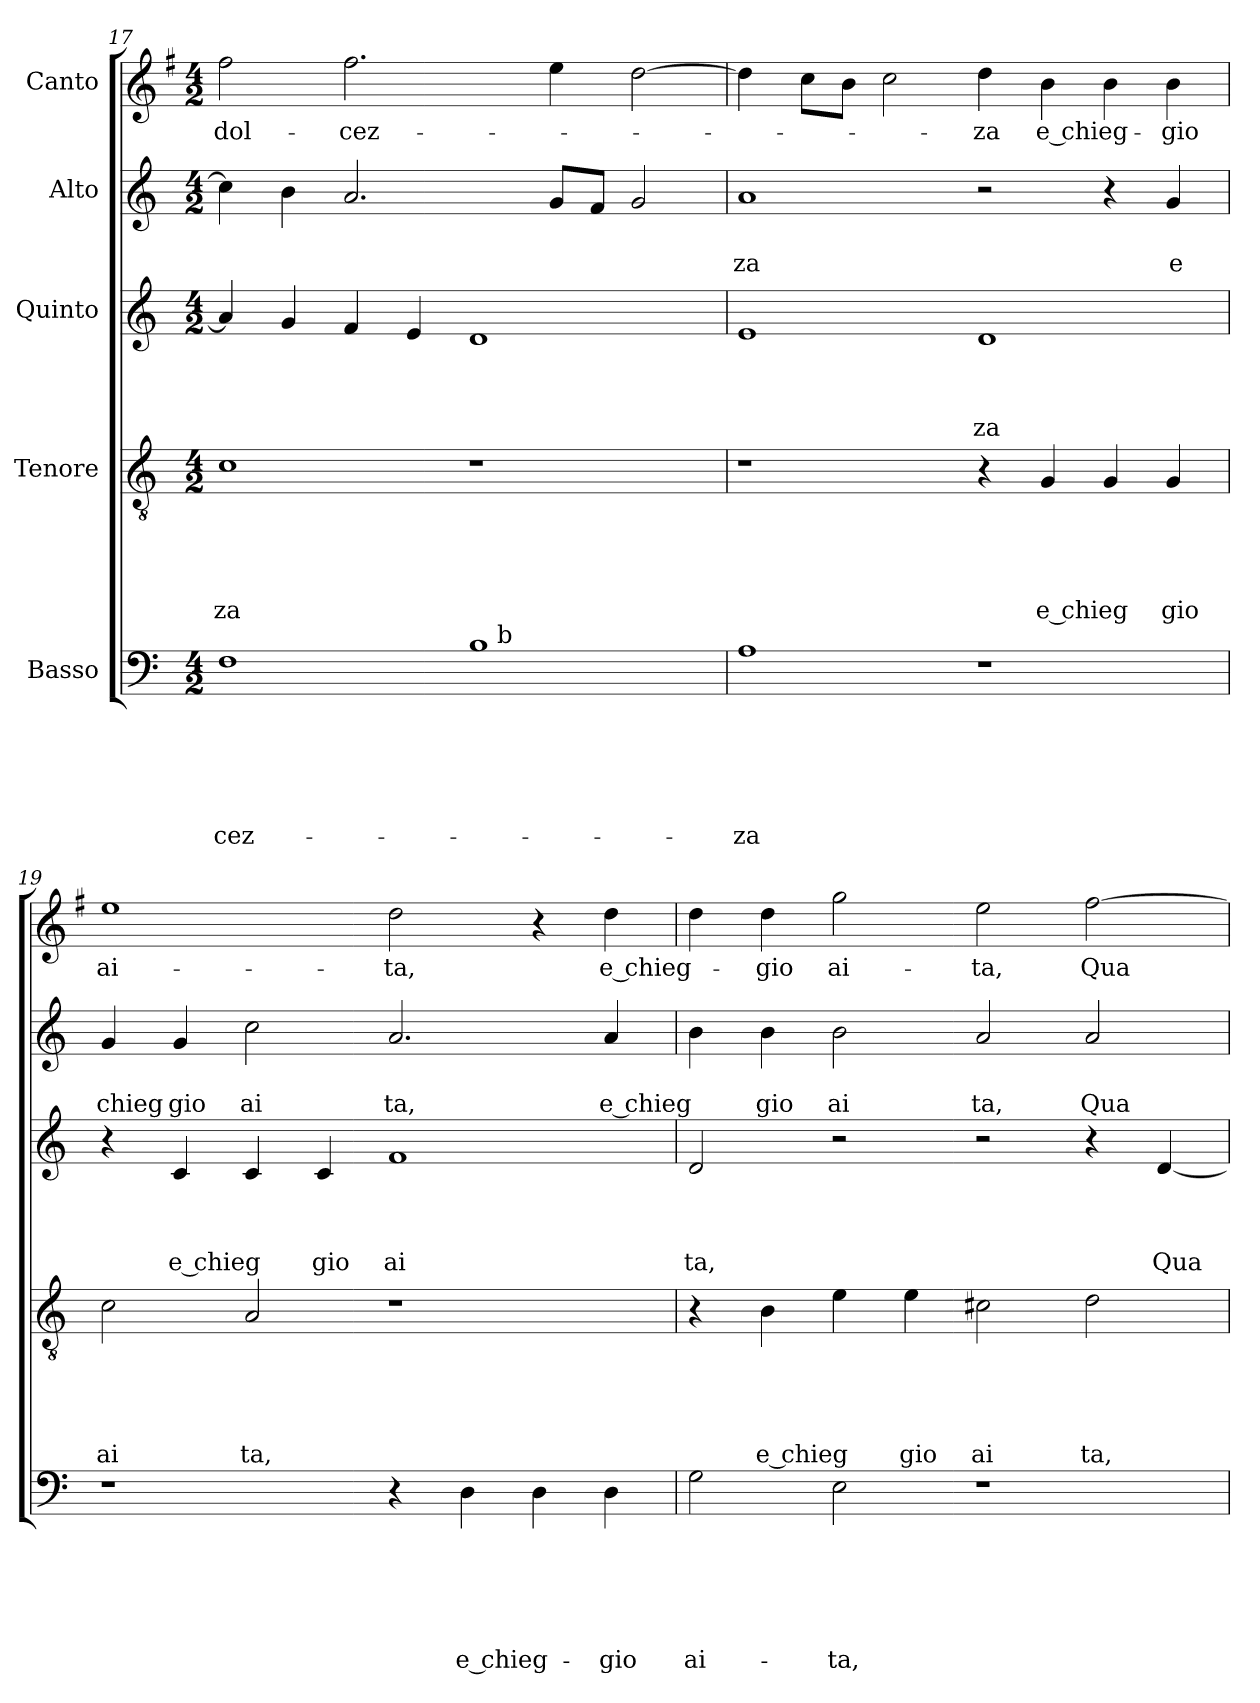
**kern	**text	**text	**text	**text	**text	**text	**kern	**text	**text	**text	**text	**text	**kern	**text	**text	**text	**text	**kern	**text	**text	**kern	**text
*part5	*part5	*part5	*part5	*part5	*part5	*part5	*part4	*part4	*part4	*part4	*part4	*part4	*part3	*part3	*part3	*part3	*part3	*part2	*part2	*part2	*part1	*part1
*staff5	*staff5	*staff5	*staff5	*staff5	*staff5	*staff5	*staff4	*staff4	*staff4	*staff4	*staff4	*staff4	*staff3	*staff3	*staff3	*staff3	*staff3	*staff2	*staff2	*staff2	*staff1	*staff1
*I"Basso	*	*	*	*	*	*	*I"Tenore	*	*	*	*	*	*I"Quinto	*	*	*	*	*I"Alto	*	*	*I"Canto	*
!!LO:PB:g=z
*clefF4	*	*	*	*	*	*	*clefGv2	*	*	*	*	*	*clefG2	*	*	*	*	*clefG2	*	*	*clefG2	*
*	*	*	*	*	*	*	*	*	*	*	*	*	*	*	*	*	*	*	*	*	*ITrd-3c-5	*
*k[]	*	*	*	*	*	*	*k[]	*	*	*	*	*	*k[]	*	*	*	*	*k[]	*	*	*k[]	*
*C:	*	*	*	*	*	*	*C:	*	*	*	*	*	*C:	*	*	*	*	*C:	*	*	*C:	*
*M4/2	*	*	*	*	*	*	*M4/2	*	*	*	*	*	*M4/2	*	*	*	*	*M4/2	*	*	*M4/2	*
=17	=17	=17	=17	=17	=17	=17	=17	=17	=17	=17	=17	=17	=17	=17	=17	=17	=17	=17	=17	=17	=17	=17
!	!	!	!	!	!	!LO:LY:b	!	!	!	!	!	!LO:LY:b	!	!	!	!	!	!	!	!	!	!LO:LY:b
*^	*	*	*	*	*	*	*	*	*	*	*	*	*	*	*	*	*	*	*	*	*	*
1F	1ryy	.	.	.	.	.	cez-	1c	.	.	.	.	za	4a/]	.	.	.	.	4cc\]	.	.	2bb\	dol-
.	.	.	.	.	.	.	.	.	.	.	.	.	.	4g/	.	.	.	.	4b\	.	.	.	.
!	!	!	!	!	!	!	!	!	!	!	!	!	!	!	!	!	!	!	!	!	!	!	!LO:LY:b
.	.	.	.	.	.	.	.	.	.	.	.	.	.	4f/	.	.	.	.	2.a/	.	.	2.bb\	-cez-
.	.	.	.	.	.	.	.	.	.	.	.	.	.	4e/	.	.	.	.	.	.	.	.	.
1B	16ryy	.	.	.	.	.	.	1r	.	.	.	.	.	1d	.	.	.	.	.	.	.	.	.
!	!LO:TX:a:t=b	!	!	!	!	!	!	!	!	!	!	!	!	!	!	!	!	!	!	!	!	!	!
.	2...ryy	.	.	.	.	.	.	.	.	.	.	.	.	.	.	.	.	.	.	.	.	.	.
.	.	.	.	.	.	.	.	.	.	.	.	.	.	.	.	.	.	.	8g/L	.	.	4aa\	.
.	.	.	.	.	.	.	.	.	.	.	.	.	.	.	.	.	.	.	8f/J	.	.	.	.
.	.	.	.	.	.	.	.	.	.	.	.	.	.	.	.	.	.	.	2g/	.	.	[>2gg\	.
=18	=18	=18	=18	=18	=18	=18	=18	=18	=18	=18	=18	=18	=18	=18	=18	=18	=18	=18	=18	=18	=18	=18	=18
!	!	!	!	!	!	!	!LO:LY:b	!	!	!	!	!	!	!	!	!	!	!	!	!	!LO:LY:b	!	!
*v	*v	*	*	*	*	*	*	*	*	*	*	*	*	*	*	*	*	*	*	*	*	*	*
1A	.	.	.	.	.	-za	1r	.	.	.	.	.	1e	.	.	.	.	1a	.	-za	4gg\]	.
.	.	.	.	.	.	.	.	.	.	.	.	.	.	.	.	.	.	.	.	.	8ff\L	.
.	.	.	.	.	.	.	.	.	.	.	.	.	.	.	.	.	.	.	.	.	8ee\J	.
.	.	.	.	.	.	.	.	.	.	.	.	.	.	.	.	.	.	.	.	.	2ff\	.
!	!	!	!	!	!	!	!	!	!	!	!	!	!	!	!	!	!LO:LY:b	!	!	!	!	!LO:LY:b
1r	.	.	.	.	.	.	4r	.	.	.	.	.	1d	.	.	.	-za	2r	.	.	4gg\	-za
!	!	!	!	!	!	!	!	!	!	!	!	!LO:LY:b	!	!	!	!	!	!	!	!	!	!LO:LY:b
.	.	.	.	.	.	.	4G/	.	.	.	.	e chieg	.	.	.	.	.	.	.	.	4ee\	e chieg-
.	.	.	.	.	.	.	4G/	.	.	.	.	.	.	.	.	.	.	4r	.	.	4ee\	.
!	!	!	!	!	!	!	!	!	!	!	!	!LO:LY:b	!	!	!	!	!	!	!	!LO:LY:b	!	!LO:LY:b
.	.	.	.	.	.	.	4G/	.	.	.	.	gio	.	.	.	.	.	4g/	.	e	4ee\	-gio
=19	=19	=19	=19	=19	=19	=19	=19	=19	=19	=19	=19	=19	=19	=19	=19	=19	=19	=19	=19	=19	=19	=19
!	!	!	!	!	!	!	!	!	!	!	!	!LO:LY:b	!	!	!	!	!	!	!	!LO:LY:b	!	!LO:LY:b
1r	.	.	.	.	.	.	2c\	.	.	.	.	ai	4r	.	.	.	.	4g/	.	chieg	1aa	ai-
!	!	!	!	!	!	!	!	!	!	!	!	!	!	!	!	!	!LO:LY:b	!	!	!LO:LY:b	!	!
.	.	.	.	.	.	.	.	.	.	.	.	.	4c/	.	.	.	e chieg	4g/	.	gio	.	.
!	!	!	!	!	!	!	!	!	!	!	!	!LO:LY:b	!	!	!	!	!	!	!	!LO:LY:b	!	!
.	.	.	.	.	.	.	2A/	.	.	.	.	ta,	4c/	.	.	.	.	2cc\	.	ai	.	.
!	!	!	!	!	!	!	!	!	!	!	!	!	!	!	!	!	!LO:LY:b	!	!	!	!	!
.	.	.	.	.	.	.	.	.	.	.	.	.	4c/	.	.	.	gio	.	.	.	.	.
!	!	!	!	!	!	!	!	!	!	!	!	!	!	!	!	!	!LO:LY:b	!	!	!LO:LY:b	!	!LO:LY:b
4r	.	.	.	.	.	.	1r	.	.	.	.	.	1f	.	.	.	ai	2.a/	.	ta,	2gg\	-ta,
!	!	!	!	!	!	!LO:LY:b	!	!	!	!	!	!	!	!	!	!	!	!	!	!	!	!
4D\	.	.	.	.	.	e chieg-	.	.	.	.	.	.	.	.	.	.	.	.	.	.	.	.
4D\	.	.	.	.	.	.	.	.	.	.	.	.	.	.	.	.	.	.	.	.	4r	.
!	!	!	!	!	!	!LO:LY:b	!	!	!	!	!	!	!	!	!	!	!	!	!	!LO:LY:b	!	!LO:LY:b
4D\	.	.	.	.	.	-gio	.	.	.	.	.	.	.	.	.	.	.	4a/	.	e chieg	4gg\	e chieg-
=20	=20	=20	=20	=20	=20	=20	=20	=20	=20	=20	=20	=20	=20	=20	=20	=20	=20	=20	=20	=20	=20	=20
!	!	!	!	!	!	!LO:LY:b	!	!	!	!	!	!	!	!	!	!	!LO:LY:b	!	!	!	!	!
2G\	.	.	.	.	.	ai-	4r	.	.	.	.	.	2d/	.	.	.	ta,	4b\	.	.	4gg\	.
!	!	!	!	!	!	!	!	!	!	!	!	!LO:LY:b	!	!	!	!	!	!	!	!LO:LY:b	!	!LO:LY:b
.	.	.	.	.	.	.	4B\	.	.	.	.	e chieg	.	.	.	.	.	4b\	.	gio	4gg\	-gio
!	!	!	!	!	!	!LO:LY:b	!	!	!	!	!	!	!	!	!	!	!	!	!	!LO:LY:b	!	!LO:LY:b
2E\	.	.	.	.	.	-ta,	4e\	.	.	.	.	.	2r	.	.	.	.	2b\	.	ai	2ccc\	ai-
!	!	!	!	!	!	!	!	!	!	!	!	!LO:LY:b	!	!	!	!	!	!	!	!	!	!
.	.	.	.	.	.	.	4e\	.	.	.	.	gio	.	.	.	.	.	.	.	.	.	.
!	!	!	!	!	!	!	!	!	!	!	!	!LO:LY:b	!	!	!	!	!	!	!	!LO:LY:b	!	!LO:LY:b
1r	.	.	.	.	.	.	2c#X\	.	.	.	.	ai	2r	.	.	.	.	2a/	.	ta,	2aa\	-ta,
!	!	!	!	!	!	!	!	!	!	!	!	!LO:LY:b	!	!	!	!	!	!	!	!LO:LY:b	!	!LO:LY:b
.	.	.	.	.	.	.	2d\	.	.	.	.	ta,	4r	.	.	.	.	2a/	.	Qua	[>2bb\	Qua-
!	!	!	!	!	!	!	!	!	!	!	!	!	!	!	!	!	!LO:LY:b	!	!	!	!	!
.	.	.	.	.	.	.	.	.	.	.	.	.	[<4d/	.	.	.	Qua	.	.	.	.	.
=	=	=	=	=	=	=	=	=	=	=	=	=	=	=	=	=	=	=	=	=	=	=
*-	*-	*-	*-	*-	*-	*-	*-	*-	*-	*-	*-	*-	*-	*-	*-	*-	*-	*-	*-	*-	*-	*-
